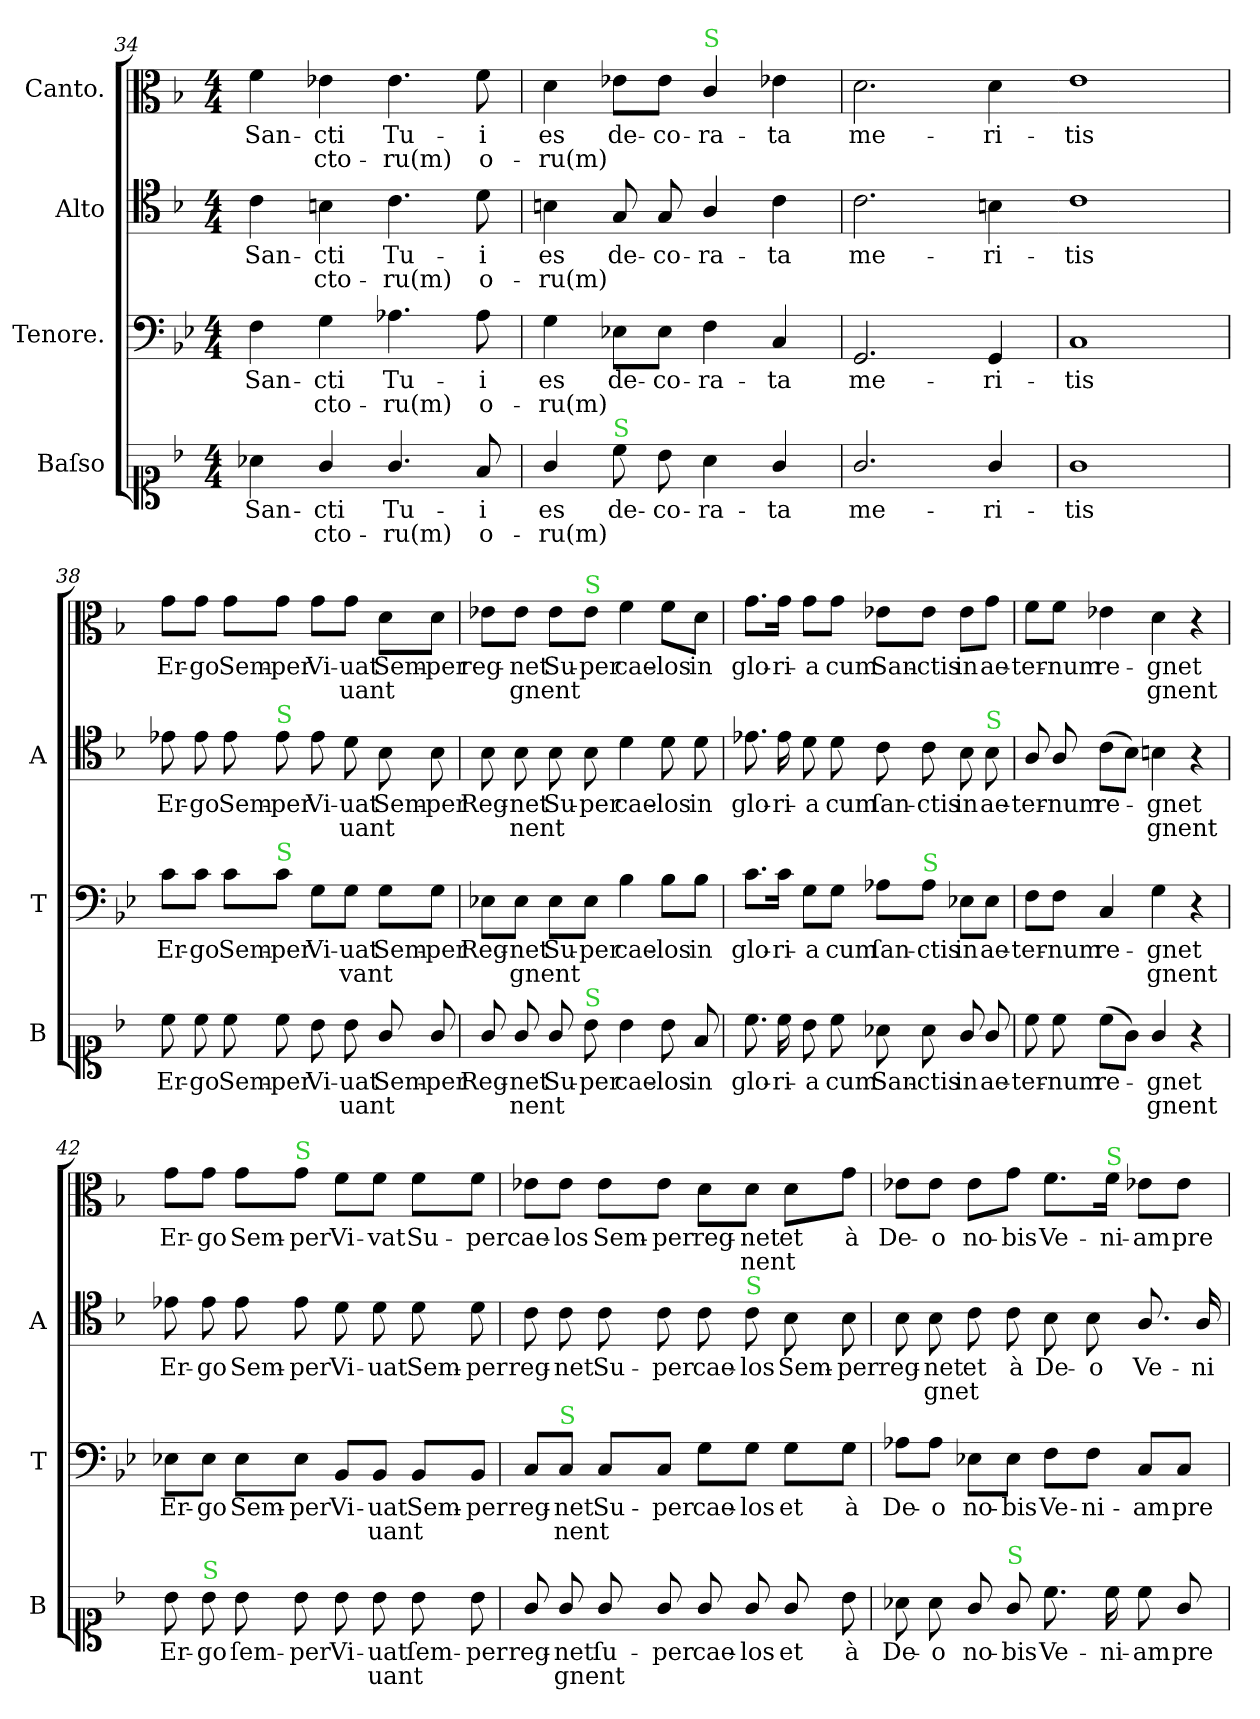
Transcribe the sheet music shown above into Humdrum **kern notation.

**kern	**text	**text	**kern	**text	**text	**kern	**text	**text	**kern	**text	**text
*part4	*part4	*part4	*part3	*part3	*part3	*part2	*part2	*part2	*part1	*part1	*part1
*staff4	*staff4	*staff4	*staff3	*staff3	*staff3	*staff2	*staff2	*staff2	*staff1	*staff1	*staff1
*I"Baſso	*	*	*I"Tenore.	*	*	*I"Alto	*	*	*I"Canto.	*	*
*I'B	*	*	*I'T	*	*	*I'A	*	*	*	*	*
*clefC1	*	*	*clefF4	*	*	*clefC4	*	*	*clefC3	*	*
*ITrd7c12	*	*	*	*	*	*	*	*	*	*	*
*k[b-]	*	*	*k[b-e-]	*	*	*k[b-]	*	*	*k[b-]	*	*
*M4/4	*	*	*M4/4	*	*	*M4/4	*	*	*M4/4	*	*
=34	=34	=34	=34	=34	=34	=34	=34	=34	=34	=34	=34
4A-X\	San-	.	4F\	San-	.	4c\	San-	.	4f\	San-	.
4G/	-cti	cto-	4G\	-cti	cto-	4Bn\	-cti	cto-	4e-X\	-cti	cto-
4.G/	Tu-	-ru(m)	4.A-X\	Tu-	-ru(m)	4.c\	Tu-	-ru(m)	4.e-\	Tu-	-ru(m)
8F/	-i	o-	8A-\	-i	o-	8d\	-i	o-	8f\	-i	o-
=35	=35	=35	=35	=35	=35	=35	=35	=35	=35	=35	=35
4G/	es	-ru(m)	4G\	es	-ru(m)	4Bn\	es	-ru(m)	4d\	es	-ru(m)
!LO:TX:a:color=limegreen:t=S	!	!	!	!	!	!	!	!	!	!	!
8c\	de-	.	8E-X\L	de-	.	8G/	de-	.	8e-X\L	de-	.
8B-\	-co-	.	8E-\J	-co-	.	8G/	-co-	.	8e-\J	-co-	.
!	!	!	!	!	!	!	!	!	!LO:TX:a:color=limegreen:t=S	!	!
4A\	-ra-	.	4F\	-ra-	.	4A/	-ra-	.	4c/	-ra-	.
4G/	-ta	.	4C/	-ta	.	4c\	-ta	.	4e-X\	-ta	.
=36	=36	=36	=36	=36	=36	=36	=36	=36	=36	=36	=36
2.G/	me-	.	2.GG/	me-	.	2.c\	me-	.	2.d\	me-	.
4G/	-ri-	.	4GG/	-ri-	.	4Bn\	-ri-	.	4d\	-ri-	.
=37	=37-	=37-	=37	=37-	=37-	=37-	=37-	=37-	=37-	=37-	=37-
1G	-tis	.	1C	-tis	.	1c	-tis	.	1e	-tis	.
=38	=38	=38	=38	=38	=38	=38	=38	=38	=38	=38	=38
8c\	Er-	.	8c\L	Er-	.	8e-X\	Er-	.	8g\L	Er-	.
8c\	-go	.	8c\J	-go	.	8e-\	-go	.	8g\J	-go	.
8c\	Sem-	.	8c\L	Sem-	.	8e-\	Sem-	.	8g\L	Sem-	.
!	!	!	!	!	!	!LO:TX:a:color=limegreen:t=S	!	!	!	!	!
!	!	!	!LO:TX:a:color=limegreen:t=S	!	!	!	!	!	!	!	!
8c\	-per	.	8c\J	-per	.	8e-\	-per	.	8g\J	-per	.
8B-\	Vi-	.	8G\L	Vi-	.	8e-\	Vi-	.	8g\L	Vi-	.
8B-\	-uat	uant	8G\J	-uat	vant	8d\	-uat	uant	8g\J	-uat	uant
8G/	Sem-	.	8G\L	Sem-	.	8B-\	Sem-	.	8d\L	Sem-	.
8G/	-per	.	8G\J	-per	.	8B-\	-per	.	8d\J	-per	.
=39	=39	=39	=39	=39	=39	=39	=39	=39	=39	=39	=39
8G/	Reg-	.	8E-X\L	Reg-	.	8B-\	Reg-	.	8e-X\L	reg-	.
8G/	-net	nent	8E-\J	-net	gnent	8B-\	-net	nent	8e-\J	-net	gnent
8G/	Su-	.	8E-\L	Su-	.	8B-\	Su-	.	8e-\L	Su-	.
!	!	!	!	!	!	!	!	!	!LO:TX:a:color=limegreen:t=S	!	!
!LO:TX:a:color=limegreen:t=S	!	!	!	!	!	!	!	!	!	!	!
8B-\	-per	.	8E-\J	-per	.	8B-\	-per	.	8e-\J	-per	.
4B-\	cae-	.	4B-\	cae-	.	4d\	cae-	.	4f\	cae-	.
8B-\	-los	.	8B-\L	-los	.	8d\	-los	.	8f\L	-los	.
8F/	in	.	8B-\J	in	.	8d\	in	.	8d\J	in	.
=40	=40	=40	=40	=40	=40	=40	=40	=40	=40	=40	=40
8.c\	glo-	.	8.c\L	glo-	.	8.e-X\	glo-	.	8.g\L	glo-	.
16c\	-ri-	.	16c\Jk	-ri-	.	16e-\	-ri-	.	16g\Jk	-ri-	.
8B-\	-a	.	8G\L	-a	.	8d\	-a	.	8g\L	-a	.
8c\	cum	.	8G\J	cum	.	8d\	cum	.	8g\J	cum	.
8A-X\	San-	.	8A-X\L	ſan-	.	8c\	ſan-	.	8e-X\L	San-	.
!	!	!	!LO:TX:a:color=limegreen:t=S	!	!	!	!	!	!	!	!
8A-\	-ctis	.	8A-\J	-ctis	.	8c\	-ctis	.	8e-\J	-ctis	.
8G/	in	.	8E-X\L	in	.	8B-\	in	.	8e-\L	in	.
!	!	!	!	!	!	!LO:TX:a:color=limegreen:t=S	!	!	!	!	!
8G/	ae-	.	8E-\J	ae-	.	8B-\	ae-	.	8g\J	ae-	.
=41	=41	=41	=41	=41	=41	=41	=41	=41	=41	=41	=41
8c\	-ter-	.	8F\L	-ter-	.	8A/	-ter-	.	8f\L	-ter-	.
8c\	-num	.	8F\J	-num	.	8A/	-num	.	8f\J	-num	.
(8c\L	re-	.	4C/	re-	.	(8c\L	re-	.	4e-X\	re-	.
8G\J)	.	.	.	.	.	8B-\J)	.	.	.	.	.
4G/	-gnet	gnent	4G\	-gnet	gnent	4Bn\	-gnet	gnent	4d\	-gnet	gnent
4r	.	.	4r	.	.	4r	.	.	4r	.	.
=42	=42	=42	=42	=42	=42	=42	=42	=42	=42	=42	=42
8B-\	Er-	.	8E-X\L	Er-	.	8e-X\	Er-	.	8g\L	Er-	.
!LO:TX:a:color=limegreen:t=S	!	!	!	!	!	!	!	!	!	!	!
8B-\	-go	.	8E-\J	-go	.	8e-\	-go	.	8g\J	-go	.
8B-\	ſem-	.	8E-\L	Sem-	.	8e-\	Sem-	.	8g\L	Sem-	.
!	!	!	!	!	!	!	!	!	!LO:TX:a:color=limegreen:t=S	!	!
8B-\	-per	.	8E-\J	-per	.	8e-\	-per	.	8g\J	-per	.
8B-\	Vi-	.	8BB-/L	Vi-	.	8d\	Vi-	.	8f\L	Vi-	.
8B-\	-uat	uant	8BB-/J	-uat	uant	8d\	-uat	.	8f\J	-vat	.
8B-\	ſem-	.	8BB-/L	Sem-	.	8d\	Sem-	.	8f\L	Su-	.
8B-\	-per	.	8BB-/J	-per	.	8d\	-per	.	8f\J	-per	.
=43	=43	=43	=43	=43	=43	=43	=43	=43	=43	=43	=43
8G/	reg-	.	8C/L	reg-	.	8c\	reg-	.	8e-X\L	cae-	.
!	!	!	!LO:TX:a:color=limegreen:t=S	!	!	!	!	!	!	!	!
8G/	-net	gnent	8C/J	-net	nent	8c\	-net	.	8e-\J	-los	.
8G/	ſu-	.	8C/L	Su-	.	8c\	Su-	.	8e-\L	Sem-	.
8G/	-per	.	8C/J	-per	.	8c\	-per	.	8e-\J	-per	.
8G/	cae-	.	8G\L	cae-	.	8c\	cae-	.	8d\L	reg-	.
!	!	!	!	!	!	!LO:TX:a:color=limegreen:t=S	!	!	!	!	!
8G/	-los	.	8G\J	-los	.	8c\	-los	.	8d\J	-net	nent
8G/	et	.	8G\L	et	.	8B-\	Sem-	.	8d\L	et	.
8B-\	à	.	8G\J	à	.	8B-\	-per	.	8g\J	à	.
=44	=44	=44	=44	=44	=44	=44	=44	=44	=44	=44	=44
8A-X\	De-	.	8A-X\L	De-	.	8B-\	reg-	.	8e-X\L	De-	.
8A-\	-o	.	8A-\J	-o	.	8B-\	-net	gnet	8e-\J	-o	.
8G/	no-	.	8E-X\L	no-	.	8c\	et	.	8e-\L	no-	.
!LO:TX:a:color=limegreen:t=S	!	!	!	!	!	!	!	!	!	!	!
8G/	-bis	.	8E-\J	-bis	.	8c\	à	.	8g\J	-bis	.
8.c\	Ve-	.	8F\L	Ve-	.	8B-\	De-	.	8.f\L	Ve-	.
.	.	.	8F\J	-ni-	.	8B-\	-o	.	.	.	.
!	!	!	!	!	!	!	!	!	!LO:TX:a:color=limegreen:t=S	!	!
16c\	-ni-	.	.	.	.	.	.	.	16f\Jk	-ni-	.
8c\	-am	.	8C/L	-am	.	8.A/	Ve-	.	8e-X\L	-am	.
8G/	pre-	.	8C/J	pre-	.	.	.	.	8e-\J	pre-	.
.	.	.	.	.	.	16A/	-ni-	.	.	.	.
=	=	=	=	=	=	=	=	=	=	=	=
*-	*-	*-	*-	*-	*-	*-	*-	*-	*-	*-	*-
